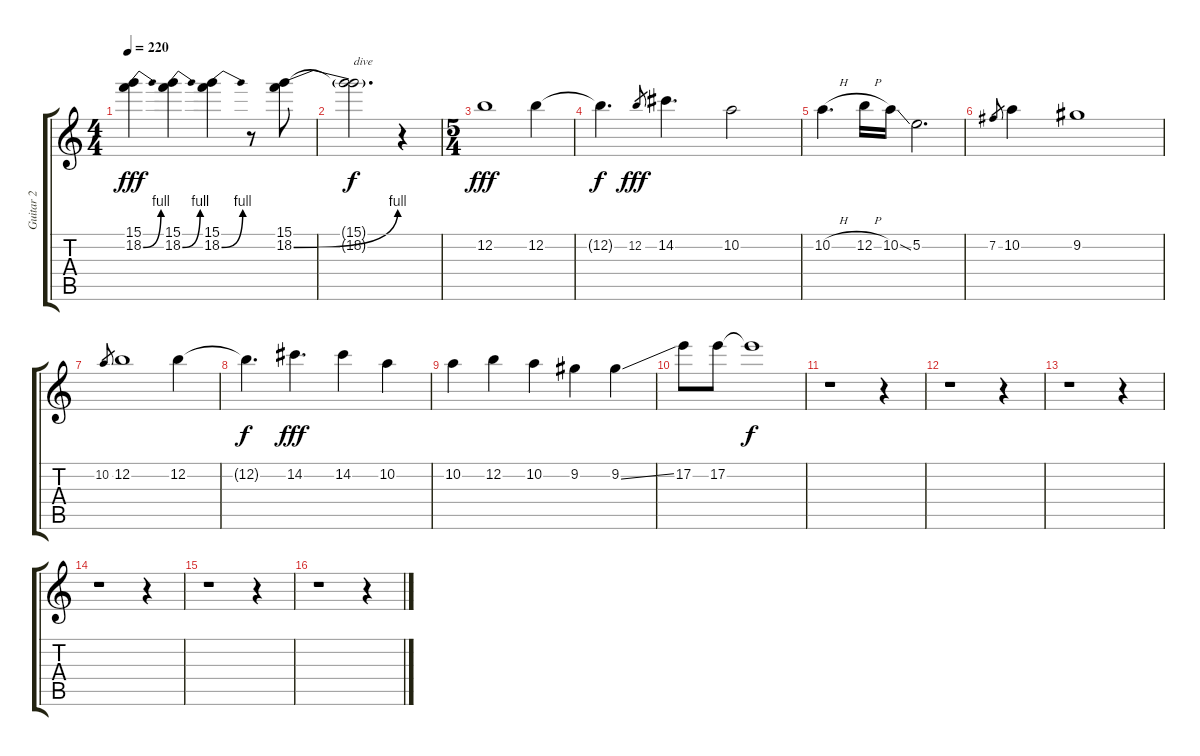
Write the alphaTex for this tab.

\track ("Guitar 2" "Guitar 2") {instrument distortionguitar}
\staff {score tabs}
\tuning (E4 B3 G3 D3 A2 E2) {hide}
\ts (4 4)
\tempo 220
\clef g2
\ks c
(15.1 18.2{be (bend 0 0 60 4)}).4{dy fff} (15.1 18.2{be (bend 0 0 60 4)}).4 (15.1 18.2{be (bend 0 0 60 4)}).4 r.8 (15.1 18.2{be (bend 0 0 60 4)}).8 |
(15.1{t} 18.2{t}).2{d txt "dive" dy f} r.4 |
\ts (5 4)
12.2.1{dy fff} 12.2.4 |
12.2{t}.4{d dy f} 12.2.8{gr dy fff} 14.2.4{d} 10.2.2 |
10.2{h}.4{d} 12.2{h}.16 10.2{ss}.16 5.2.2{d} |
7.2.8{gr} 10.2.4 9.2.1 |
10.2.8{gr} 12.2.1 12.2.4 |
12.2{t}.4{d dy f} 14.2.4{d dy fff} 14.2.4 10.2.4 |
10.2.4 12.2.4 10.2.4 9.2.4 9.2{ss}.4 |
17.2.8 17.2.8 17.2{t}.1{dy f} |
r.1 r.4 |
r.1 r.4 |
r.1 r.4 |
r.1 r.4 |
r.1 r.4 |
r.1 r.4
